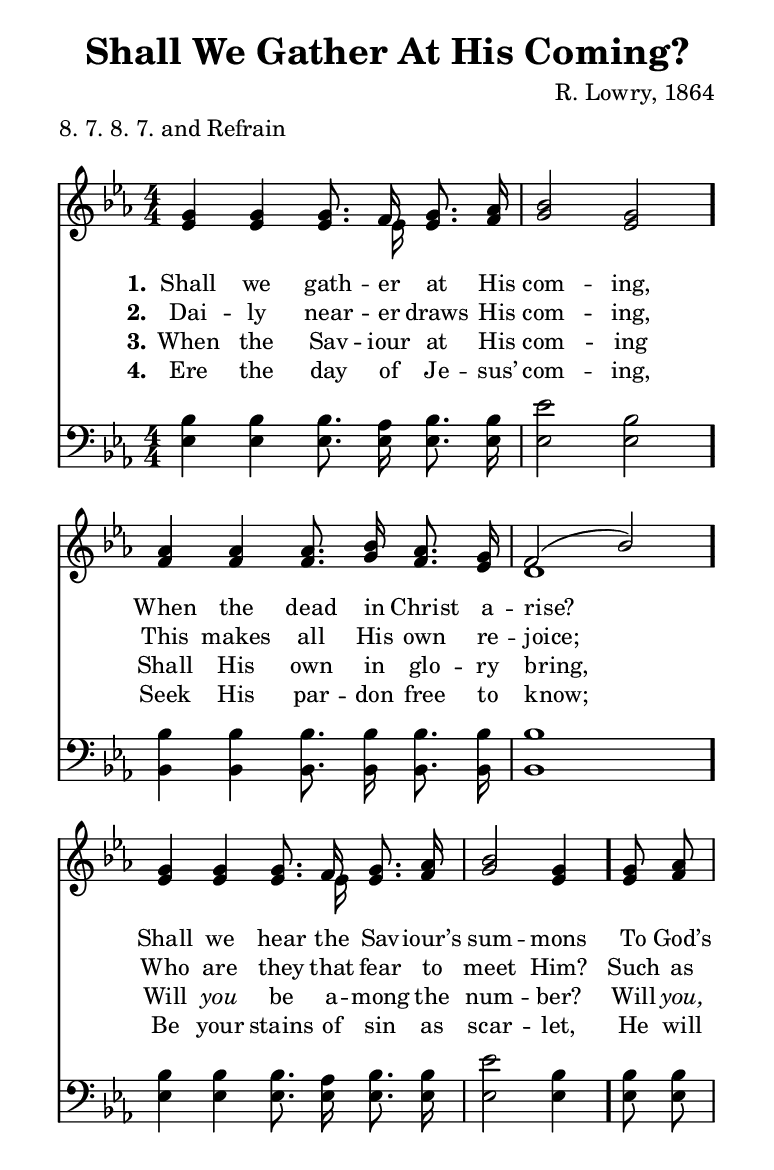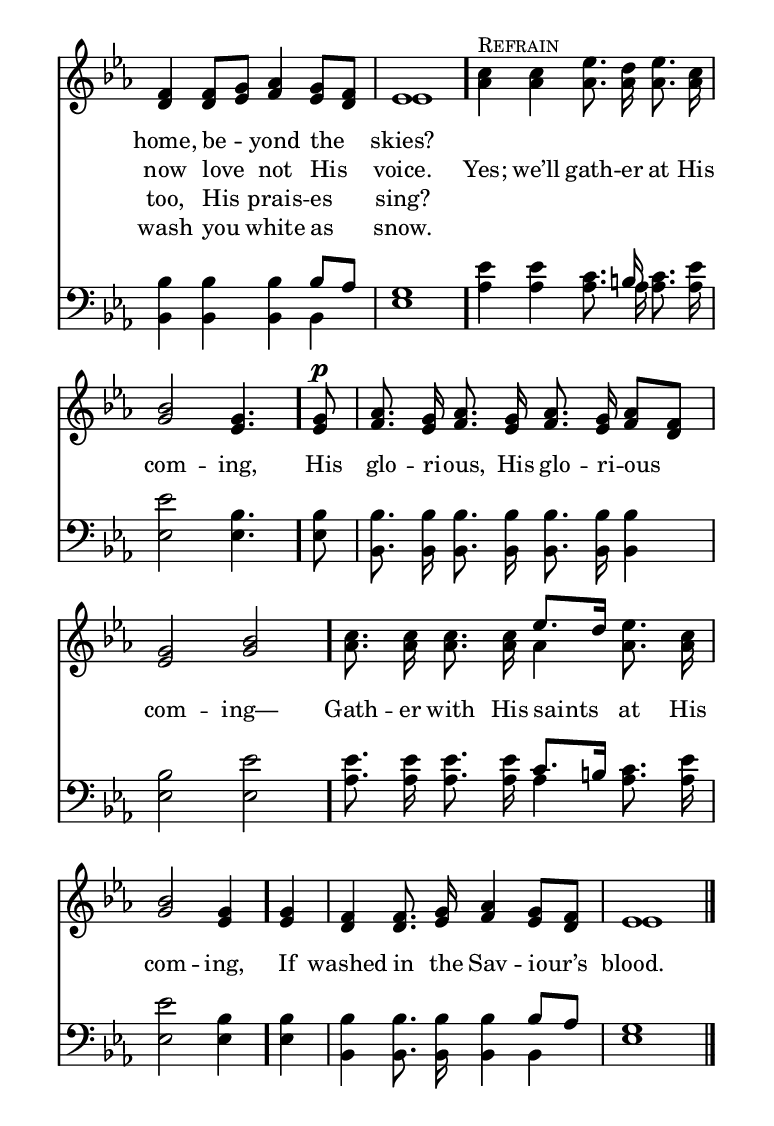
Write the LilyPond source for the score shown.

\include "common/global.ily"
\paper {
  \include "common/paper.ily"
  %ragged-bottom = ##t
  %ragged-last-bottom = ##t
  %systems-per-page = ##f
  %page-count = ##f
}

\header{
  hymnnumber = "35"
  title = "Shall We Gather At His Coming?"
  tunename = "Beautiful River"
  meter = "8. 7. 8. 7. and Refrain"
  %poet = ""
  composer = "R. Lowry, 1864"
  %copyright = ""
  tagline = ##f
}

% for fermata in MIDI
ta = { \tempo 4=90 }
tb = { \tempo 4=45 }

patternAA = { c4 c4 c8. c16 c8. c16 | c2 c2   } 
patternAB = { c4 c4 c8. c16 c8. c16 | c2( c2) } 
patternAC = { c4 c4 c8. c16 c8. c16 | c1      } 
patternAD = { c4 c4 c8. c16 c8. c16 | c2 c4   } 
patternAE = { c4 c4 c8. c16 c8. c16 | c2 c4.  } 

patternBA = { c8 c8 | c4 c8[ c8] c4 c8[ c8] | c1 }
patternBB = { c8 c8 | c4 c4      c4 c8[ c8] | c1 }
patternBC = { c8 c8 | c4 c4      c4 c4      | c1 }

patternCA = { c8 | c8. c16 c8. c16 c8. c16 c8[ c8] | c2 c2 }
patternCB = { c8 | c8. c16 c8. c16 c8. c16 c4      | c2 c2 }

patternDA = { c8. c16 c8. c16 c8.[ c16] c8. c16 | c2 c4 }
patternDB = { c8. c16 c8. c16 c4        c8. c16 | c2 c4 }

patternEA = { c4 | c4 c8. c16 c4 c8[ c8] | c1 }
patternEB = { c4 | c4 c8. c16 c4 c4      | c1 }

global = {
  \include "common/overrides.ily"
  \override Staff.TimeSignature.style = #'numbered
  \time 4/4
  \override Score.MetronomeMark.transparent = ##t % hide all fermata changes too
  \ta
  \key ees \major
  %\partial 4
  \autoBeamOff
}

notesSoprano = {
\global
\relative c'' {

  \changePitch \patternAA { g g g f g aes | bes g }
  \changePitch \patternAB { aes aes aes bes aes g | f bes }
  \changePitch \patternAD { g g g f g aes | bes g }
  \changePitch \patternBA { g aes | f f g aes g f | ees }

  << s^\markup { \small \caps "Refrain" }
  \changePitch \patternAE { c' c ees d ees c | bes g } >>
  \changePitch \patternCA { g^\markup { \dynamic p } | aes g aes g aes g aes f | g bes }
  \changePitch \patternDA { c c c c ees d ees c | bes g }
  \changePitch \patternEA { g | f f g aes g f | ees }

  \bar "|."

}
}

notesAlto = {
\global
\relative e' {

  \changePitch \patternAA { ees ees ees ees ees f | g ees }
  \changePitch \patternAC { f f f g f ees | d }
  \changePitch \patternAD { ees ees ees ees ees f | g ees }
  \changePitch \patternBA { ees f | d d ees f ees d | ees }

  \changePitch \patternAE { aes aes aes aes aes aes | g ees }
  \changePitch \patternCA { ees | f ees f ees f ees f d | ees g }
  \changePitch \patternDB { aes aes aes aes aes aes aes | g ees }
  \changePitch \patternEA { ees | d d ees f ees d | ees }

}
}

notesTenor = {
\global
\relative a {

  \changePitch \patternAA { bes bes bes aes bes bes | ees bes }
  \changePitch \patternAC { bes bes bes bes bes bes | bes }
  \changePitch \patternAD { bes bes bes aes bes bes | ees bes }
  \changePitch \patternBB { bes bes | bes bes bes bes aes | g }

  \changePitch \patternAE { ees' ees c b c ees | ees bes }
  \changePitch \patternCB { bes | bes bes bes bes bes bes bes | bes ees }
  \changePitch \patternDA { ees ees ees ees c b c ees | ees bes }
  \changePitch \patternEA { bes | bes bes bes bes bes aes | g }

}
}

notesBass = {
\global
\relative f {

  \changePitch \patternAA { ees ees ees ees ees ees | ees ees }
  \changePitch \patternAC { bes bes bes bes bes bes | bes }
  \changePitch \patternAD { ees ees ees ees ees ees | ees ees }
  \changePitch \patternBC { ees ees | bes bes bes bes | ees }

  \changePitch \patternAE { aes aes aes aes aes aes | ees ees }
  \changePitch \patternCB { ees | bes bes bes bes bes bes bes | ees ees }
  \changePitch \patternDB { aes aes aes aes aes aes aes | ees ees }
  \changePitch \patternEB { ees | bes bes bes bes bes | ees }

}
}

Refrain = \lyricmode {

Yes; we’ll gath -- er at His com -- ing, \bar "."
His glo -- ri -- ous, His glo -- ri -- ous com -- ing— \bar "."
Gath -- er with His saints at His com -- ing, \bar "."
If washed in the Sav -- iour’s blood. \bar "."

}

wordsA = \lyricmode {
\set stanza = "1."

Shall we gath -- er at His com -- ing, \bar "."
When the dead in Christ a -- rise? \bar "."
Shall we hear the Sav -- iour’s sum -- mons \bar "."
To God’s home, be -- yond the skies? \bar "."

}

wordsB = \lyricmode {
\set stanza = "2."

Dai -- ly near -- er draws His com -- ing,
This makes all His own re -- joice;
Who are they that fear to meet Him?
Such as now love not His voice.

\Refrain

}

wordsC = \lyricmode {
\set stanza = "3."

When the Sav -- iour at His com -- ing
Shall His own in glo -- ry bring,
Will { \italicsOn } you { \italicsOff } be a -- mong the num -- ber?
Will { \italicsOn } you, { \italicsOff } too, His prais -- es sing?

}

wordsD = \lyricmode {
\set stanza = "4."

Ere the day of Je -- sus’ com -- ing,
Seek His par -- don free to know;
Be your stains of sin as scar -- let,
He will wash you white as snow.

}

\score {
  \context ChoirStaff <<
    \context Staff = upper <<
      \set ChoirStaff.systemStartDelimiter = #'SystemStartBar
      \set ChoirStaff.printPartCombineTexts = ##f
      \partcombine #'(2 . 9) \notesSoprano \notesAlto
      \context NullVoice = sopranos { \voiceOne << \notesSoprano >> }
      \context NullVoice = altos { \voiceTwo << \notesAlto >> }
      \context Lyrics = one   \lyricsto sopranos \wordsA
      \context Lyrics = two   \lyricsto sopranos \wordsB
      \context Lyrics = three \lyricsto sopranos \wordsC
      \context Lyrics = four  \lyricsto sopranos \wordsD
      %\context Lyrics = five  \lyricsto sopranos \wordsE
    >>
    \context Staff = men <<
      \clef bass
      \set ChoirStaff.printPartCombineTexts = ##f
      \partcombine #'(2 . 9) \notesTenor \notesBass
      \context NullVoice = tenors { \voiceOne << \notesTenor >> }
      \context NullVoice = basses { \voiceTwo << \notesBass >> }
    >>
  >>
  \layout {
    \include "common/layout.ily"
  }
  \midi{
    \include "common/midi.ily"
  }
}

%\markup { \fill-line { \column {
%  \line{ \bold 5 \column { \wordsE } } \combine \null \vspace #0.4
%  \line{ \bold 6 \column { \wordsF } } \combine \null \vspace #0.4
%  \line{ \bold 7 \column { \wordsG } } \combine \null \vspace #0.4
%  \line{ \bold 8 \column { \wordsH } } \combine \null \vspace #0.4
%} } }

\version "2.19.49"  % necessary for upgrading to future LilyPond versions.

% vi:set et ts=2 sw=2 ai nocindent syntax=lilypond:
